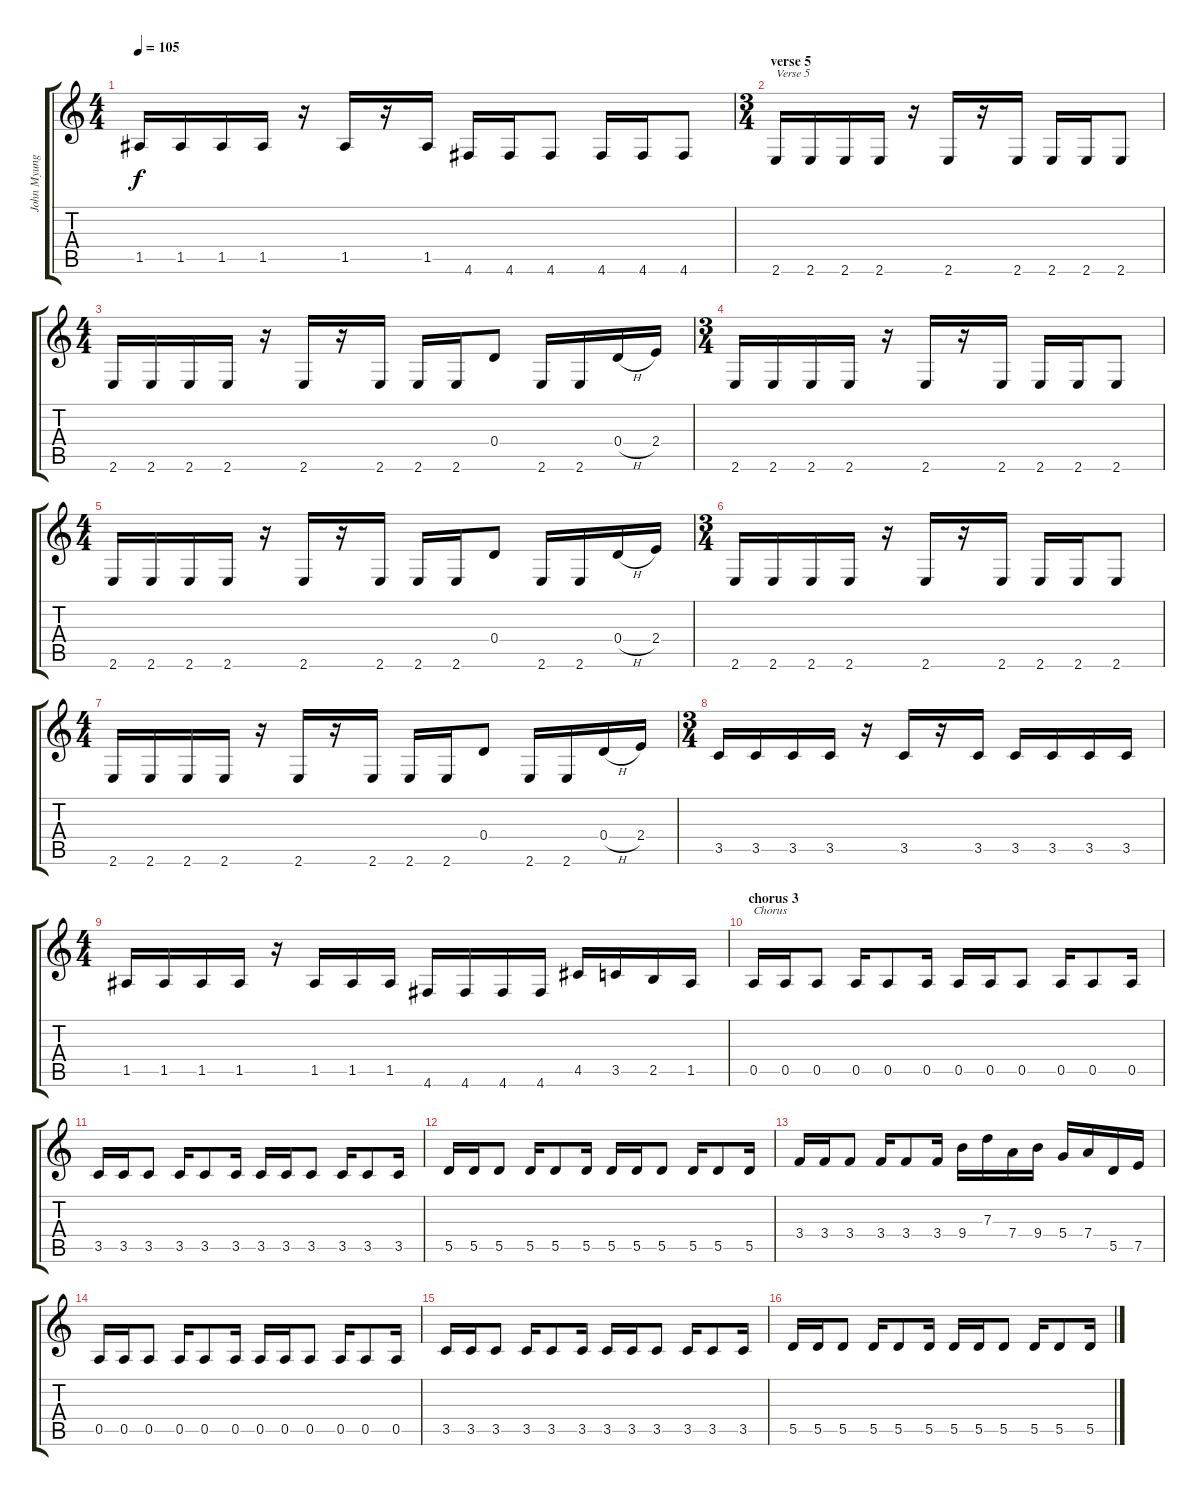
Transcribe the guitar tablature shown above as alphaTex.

\track ("John Myung" "John Myung") {instrument electricbasspick}
\staff {score tabs}
\tuning (E4 B3 G3 D3 A2 D2) {hide}
\ts (4 4)
\tempo 105
\clef g2
\ks c
1.5.16{dy f} 1.5.16 1.5.16 1.5.16 r.16 1.5.16 r.16 1.5.16 4.6.16 4.6.16 4.6.8 4.6.16 4.6.16 4.6.8 |
\ts (3 4)
\section ("" "verse 5")
2.6.16{txt "Verse 5"} 2.6.16 2.6.16 2.6.16 r.16 2.6.16 r.16 2.6.16 2.6.16 2.6.16 2.6.8 |
\ts (4 4)
2.6.16 2.6.16 2.6.16 2.6.16 r.16 2.6.16 r.16 2.6.16 2.6.16 2.6.16 0.4.8 2.6.16 2.6.16 0.4{h}.16 2.4.16 |
\ts (3 4)
2.6.16 2.6.16 2.6.16 2.6.16 r.16 2.6.16 r.16 2.6.16 2.6.16 2.6.16 2.6.8 |
\ts (4 4)
2.6.16 2.6.16 2.6.16 2.6.16 r.16 2.6.16 r.16 2.6.16 2.6.16 2.6.16 0.4.8 2.6.16 2.6.16 0.4{h}.16 2.4.16 |
\ts (3 4)
2.6.16 2.6.16 2.6.16 2.6.16 r.16 2.6.16 r.16 2.6.16 2.6.16 2.6.16 2.6.8 |
\ts (4 4)
2.6.16 2.6.16 2.6.16 2.6.16 r.16 2.6.16 r.16 2.6.16 2.6.16 2.6.16 0.4.8 2.6.16 2.6.16 0.4{h}.16 2.4.16 |
\ts (3 4)
3.5.16 3.5.16 3.5.16 3.5.16 r.16 3.5.16 r.16 3.5.16 3.5.16 3.5.16 3.5.16 3.5.16 |
\ts (4 4)
1.5.16 1.5.16 1.5.16 1.5.16 r.16 1.5.16 1.5.16 1.5.16 4.6.16 4.6.16 4.6.16 4.6.16 4.5.16 3.5.16 2.5.16 1.5.16 |
\section ("" "chorus 3")
0.5.16{txt "Chorus"} 0.5.16 0.5.8 0.5.16 0.5.8 0.5.16 0.5.16 0.5.16 0.5.8 0.5.16 0.5.8 0.5.16 |
3.5.16 3.5.16 3.5.8 3.5.16 3.5.8 3.5.16 3.5.16 3.5.16 3.5.8 3.5.16 3.5.8 3.5.16 |
5.5.16 5.5.16 5.5.8 5.5.16 5.5.8 5.5.16 5.5.16 5.5.16 5.5.8 5.5.16 5.5.8 5.5.16 |
3.4.16 3.4.16 3.4.8 3.4.16 3.4.8 3.4.16 9.4.16 7.3.16 7.4.16 9.4.16 5.4.16 7.4.16 5.5.16 7.5.16 |
0.5.16 0.5.16 0.5.8 0.5.16 0.5.8 0.5.16 0.5.16 0.5.16 0.5.8 0.5.16 0.5.8 0.5.16 |
3.5.16 3.5.16 3.5.8 3.5.16 3.5.8 3.5.16 3.5.16 3.5.16 3.5.8 3.5.16 3.5.8 3.5.16 |
5.5.16 5.5.16 5.5.8 5.5.16 5.5.8 5.5.16 5.5.16 5.5.16 5.5.8 5.5.16 5.5.8 5.5.16
